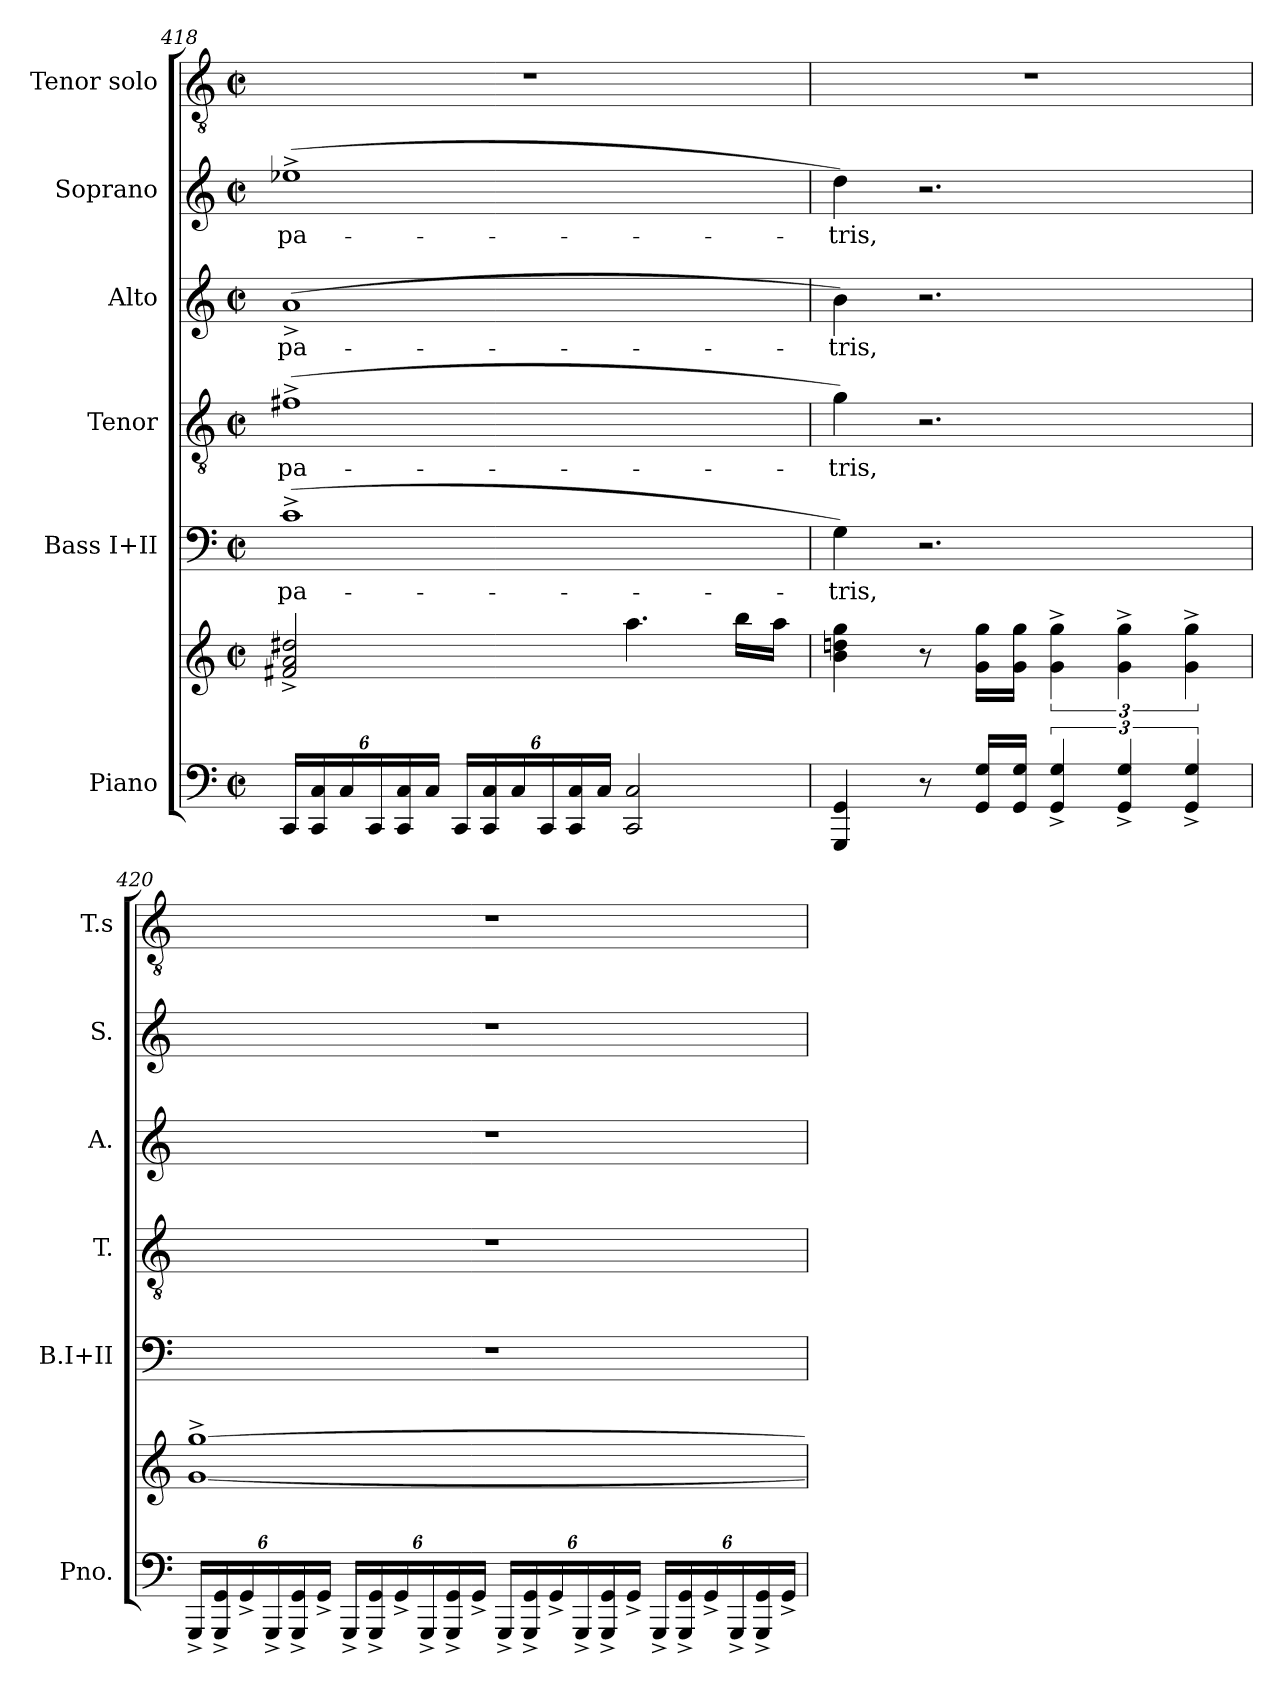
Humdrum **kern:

**kern	**kern	**kern	**text	**kern	**text	**kern	**text	**kern	**text	**kern
*part6	*part6	*part5	*part5	*part4	*part4	*part3	*part3	*part2	*part2	*part1
*staff7	*staff6	*staff5	*staff5	*staff4	*staff4	*staff3	*staff3	*staff2	*staff2	*staff1
*I"Piano	*	*I"Bass I+II	*	*I"Tenor	*	*I"Alto	*	*I"Soprano	*	*I"Tenor solo
*I'Pno.	*	*I'B.I+II	*	*I'T.	*	*I'A.	*	*I'S.	*	*I'T.s
!!LO:PB:g=z
*clefF4	*clefG2	*clefF4	*	*clefGv2	*	*clefG2	*	*clefG2	*	*clefGv2
*k[]	*k[]	*k[]	*	*k[]	*	*k[]	*	*k[]	*	*k[]
*M2/2	*M2/2	*M2/2	*	*M2/2	*	*M2/2	*	*M2/2	*	*M2/2
*met(c|)	*met(c|)	*met(c|)	*	*met(c|)	*	*met(c|)	*	*met(c|)	*	*met(c|)
*Xbrackettup	*	*	*	*	*	*	*	*	*	*
=418	=418	=418	=418	=418	=418	=418	=418	=418	=418	=418
24CC/LL	2f#X/^ 2a/^ 2dd#X/^	(1c^	pa-	(1f#X^	pa-	(>1a^	pa-	(1ee-X^	pa-	1r
24CC/ 24C/	.	.	.	.	.	.	.	.	.	.
24C/	.	.	.	.	.	.	.	.	.	.
24CC/	.	.	.	.	.	.	.	.	.	.
24CC/ 24C/	.	.	.	.	.	.	.	.	.	.
24C/JJ	.	.	.	.	.	.	.	.	.	.
24CC/LL	.	.	.	.	.	.	.	.	.	.
24CC/ 24C/	.	.	.	.	.	.	.	.	.	.
24C/	.	.	.	.	.	.	.	.	.	.
24CC/	.	.	.	.	.	.	.	.	.	.
24CC/ 24C/	.	.	.	.	.	.	.	.	.	.
24C/JJ	.	.	.	.	.	.	.	.	.	.
2CC/ 2C/	4.aa\	.	.	.	.	.	.	.	.	.
.	16bb\LL	.	.	.	.	.	.	.	.	.
.	16aa\JJ	.	.	.	.	.	.	.	.	.
=419	=419	=419	=419	=419	=419	=419	=419	=419	=419	=419
4GGG/ 4GG/	4b\ 4ddn\ 4gg\	4G\)	-tris,	4g\)	-tris,	4b\)	-tris,	4dd\)	-tris,	1r
8r	8r	2.r	.	2.r	.	2.r	.	2.r	.	.
16GG/ 16G/LL	16g\ 16gg\LL	.	.	.	.	.	.	.	.	.
16GG/ 16G/JJ	16g\ 16gg\JJ	.	.	.	.	.	.	.	.	.
*brackettup	*	*	*	*	*	*	*	*	*	*
6GG/^ 6G/^	6g\^ 6gg\^	.	.	.	.	.	.	.	.	.
6GG/^ 6G/^	6g\^ 6gg\^	.	.	.	.	.	.	.	.	.
6GG/^ 6G/^	6g\^ 6gg\^	.	.	.	.	.	.	.	.	.
=420	=420	=420	=420	=420	=420	=420	=420	=420	=420	=420
*Xbrackettup	*	*	*	*	*	*	*	*	*	*
24GGG^/LL	[1g^ [1gg^	1r	.	1r	.	1r	.	1r	.	1r
24GGG/^ 24GG/^	.	.	.	.	.	.	.	.	.	.
24GG^/	.	.	.	.	.	.	.	.	.	.
24GGG^/	.	.	.	.	.	.	.	.	.	.
24GGG/^ 24GG/^	.	.	.	.	.	.	.	.	.	.
24GG^/JJ	.	.	.	.	.	.	.	.	.	.
24GGG^/LL	.	.	.	.	.	.	.	.	.	.
24GGG/^ 24GG/^	.	.	.	.	.	.	.	.	.	.
24GG^/	.	.	.	.	.	.	.	.	.	.
24GGG^/	.	.	.	.	.	.	.	.	.	.
24GGG/^ 24GG/^	.	.	.	.	.	.	.	.	.	.
24GG^/JJ	.	.	.	.	.	.	.	.	.	.
24GGG^/LL	.	.	.	.	.	.	.	.	.	.
24GGG/^ 24GG/^	.	.	.	.	.	.	.	.	.	.
24GG^/	.	.	.	.	.	.	.	.	.	.
24GGG^/	.	.	.	.	.	.	.	.	.	.
24GGG/^ 24GG/^	.	.	.	.	.	.	.	.	.	.
24GG^/JJ	.	.	.	.	.	.	.	.	.	.
24GGG^/LL	.	.	.	.	.	.	.	.	.	.
24GGG/^ 24GG/^	.	.	.	.	.	.	.	.	.	.
24GG^/	.	.	.	.	.	.	.	.	.	.
24GGG^/	.	.	.	.	.	.	.	.	.	.
24GGG/^ 24GG/^	.	.	.	.	.	.	.	.	.	.
24GG^/JJ	.	.	.	.	.	.	.	.	.	.
=	=	=	=	=	=	=	=	=	=	=
*-	*-	*-	*-	*-	*-	*-	*-	*-	*-	*-
